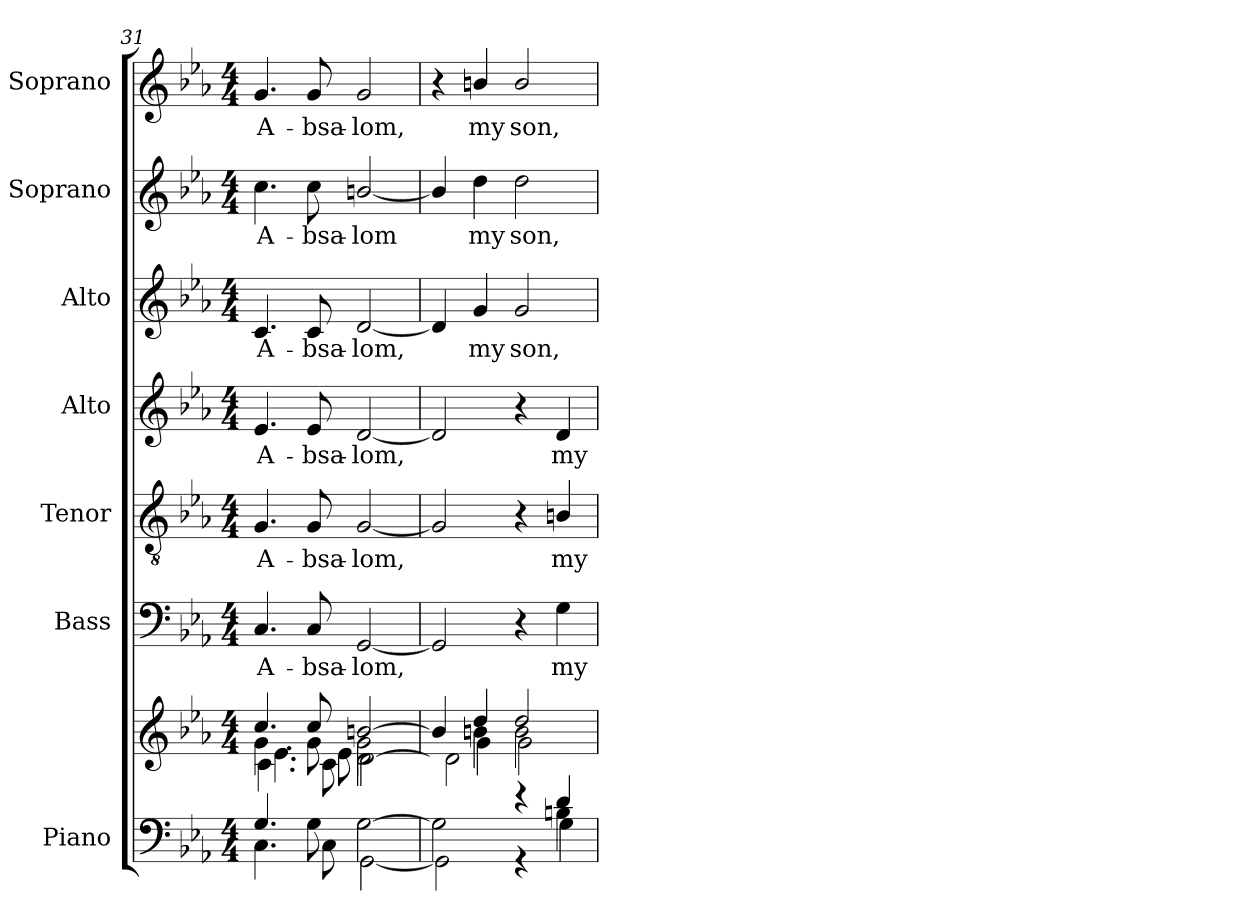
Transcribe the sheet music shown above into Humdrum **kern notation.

**kern	**kern	**kern	**text	**kern	**text	**kern	**text	**kern	**text	**kern	**text	**kern	**text
*part7	*part7	*part6	*part6	*part5	*part5	*part4	*part4	*part3	*part3	*part2	*part2	*part1	*part1
*staff8	*staff7	*staff6	*staff6	*staff5	*staff5	*staff4	*staff4	*staff3	*staff3	*staff2	*staff2	*staff1	*staff1
*I"Piano	*	*I"Bass	*	*I"Tenor	*	*I"Alto	*	*I"Alto	*	*I"Soprano	*	*I"Soprano	*
*	*	*I'B.	*	*I'T.	*	*	*	*I'A.	*	*	*	*I'S.	*
*clefF4	*clefG2	*clefF4	*	*clefGv2	*	*clefG2	*	*clefG2	*	*clefG2	*	*clefG2	*
*	*	*	*	*ITrd7c12	*	*	*	*	*	*	*	*	*
*k[b-e-a-]	*k[b-e-a-]	*k[b-e-a-]	*	*k[b-e-a-]	*	*k[b-e-a-]	*	*k[b-e-a-]	*	*k[b-e-a-]	*	*k[b-e-a-]	*
*E-:	*E-:	*E-:	*	*E-:	*	*E-:	*	*E-:	*	*E-:	*	*E-:	*
*M4/4	*M4/4	*M4/4	*	*M4/4	*	*M4/4	*	*M4/4	*	*M4/4	*	*M4/4	*
=31	=31	=31	=31	=31	=31	=31	=31	=31	=31	=31	=31	=31	=31
*^	*^	*	*	*	*	*	*	*	*	*	*	*	*
*	*	*	*^	*	*	*	*	*	*	*	*	*	*	*	*
*	*	*	*	*^	*	*	*	*	*	*	*	*	*	*	*	*
!	!	!	!	!	!	!	!LO:LY:b:color=#000000	!	!	!	!	!	!	!	!	!	!
!	!	!	!	!	!	!	!	!	!LO:LY:b:color=#000000	!	!	!	!	!	!	!	!
!	!	!	!	!	!	!	!	!	!	!	!LO:LY:b:color=#000000	!	!	!	!	!	!
!	!	!	!	!	!	!	!	!	!	!	!	!	!LO:LY:b:color=#000000	!	!	!	!
!	!	!	!	!	!	!	!	!	!	!	!	!	!	!	!LO:LY:b:color=#000000	!	!
!	!	!	!	!	!	!	!	!	!	!	!	!	!	!	!	!	!LO:LY:b:color=#000000
4.Gi/	4.Ci\	4.cci/	4.gi\	4.ci\	4.e-i\	4.Ci/	A-	4.GGi/	A-	4.e-i/	A-	4.ci/	A-	4.cci\	A-	4.gi/	A-
!	!	!	!	!	!	!	!LO:LY:b:color=#000000	!	!	!	!	!	!	!	!	!	!
!	!	!	!	!	!	!	!	!	!LO:LY:b:color=#000000	!	!	!	!	!	!	!	!
!	!	!	!	!	!	!	!	!	!	!	!LO:LY:b:color=#000000	!	!	!	!	!	!
!	!	!	!	!	!	!	!	!	!	!	!	!	!LO:LY:b:color=#000000	!	!	!	!
!	!	!	!	!	!	!	!	!	!	!	!	!	!	!	!LO:LY:b:color=#000000	!	!
!	!	!	!	!	!	!	!	!	!	!	!	!	!	!	!	!	!LO:LY:b:color=#000000
8Gi\	8Ci\	8cci/	8gi\	8ci\	8e-i\	8Ci/	-bsa-	8GGi/	-bsa-	8e-i/	-bsa-	8ci/	-bsa-	8cci\	-bsa-	8gi/	-bsa-
!	!	!	!	!	!	!	!LO:LY:b:color=#000000	!	!	!	!	!	!	!	!	!	!
!	!	!	!	!	!	!	!	!	!LO:LY:b:color=#000000	!	!	!	!	!	!	!	!
!	!	!	!	!	!	!	!	!	!	!	!LO:LY:b:color=#000000	!	!	!	!	!	!
!	!	!	!	!	!	!	!	!	!	!	!	!	!LO:LY:b:color=#000000	!	!	!	!
!	!	!	!	!	!	!	!	!	!	!	!	!	!	!	!LO:LY:b:color=#000000	!	!
!	!	!	!	!	!	!	!	!	!	!	!	!	!	!	!	!	!LO:LY:b:color=#000000
[2Gi\	[2GGi\	[2bni/	2gi\	[2di\	2di\	[2GGi/	-lom,	[2GGi/	-lom,	[2di/	-lom,	[2di/	-lom,	[2bni/	-lom	2gi/	-lom,
!!LO:PB:g=z
=32	=32	=32	=32	=32	=32	=32	=32	=32	=32	=32	=32	=32	=32	=32	=32	=32	=32
*	*^	*	*	*	*	*	*	*	*	*	*	*	*	*	*	*	*
2ryy	2Gi\]	2GGi\]	4bi/]	4ryy	4di/yy]	2di\	2GGi/]	.	2GGi/]	.	2di/]	.	4di/]	.	4bi/]	.	4r	.
!	!	!	!	!	!	!	!	!	!	!	!	!	!	!LO:LY:b:color=#000000	!	!	!	!
!	!	!	!	!	!	!	!	!	!	!	!	!	!	!	!	!LO:LY:b:color=#000000	!	!
!	!	!	!	!	!	!	!	!	!	!	!	!	!	!	!	!	!	!LO:LY:b:color=#000000
.	.	.	4ddi/	4bni\	4gi\	.	.	.	.	.	.	.	4gi/	my	4ddi\	my	4bni/	my
!	!	!	!	!	!	!	!	!	!	!	!	!	!	!LO:LY:b:color=#000000	!	!	!	!
!	!	!	!	!	!	!	!	!	!	!	!	!	!	!	!	!LO:LY:b:color=#000000	!	!
!	!	!	!	!	!	!	!	!	!	!	!	!	!	!	!	!	!	!LO:LY:b:color=#000000
4r	4ryy	4r	2ddi/	2bi\	2gi\	2ryy	4r	.	4r	.	4r	.	2gi/	son,	2ddi\	son,	2bi/	son,
!	!	!	!	!	!	!	!	!LO:LY:b:color=#000000	!	!	!	!	!	!	!	!	!	!
!	!	!	!	!	!	!	!	!	!	!LO:LY:b:color=#000000	!	!	!	!	!	!	!	!
!	!	!	!	!	!	!	!	!	!	!	!	!LO:LY:b:color=#000000	!	!	!	!	!	!
4di/	4Bni\	4Gi\	.	.	.	.	4Gi\	my	4BBni/	my	4di/	my	.	.	.	.	.	.
*v	*v	*v	*	*	*	*	*	*	*	*	*	*	*	*	*	*	*	*
*	*v	*v	*v	*v	*	*	*	*	*	*	*	*	*	*	*	*
=	=	=	=	=	=	=	=	=	=	=	=	=	=
*-	*-	*-	*-	*-	*-	*-	*-	*-	*-	*-	*-	*-	*-
